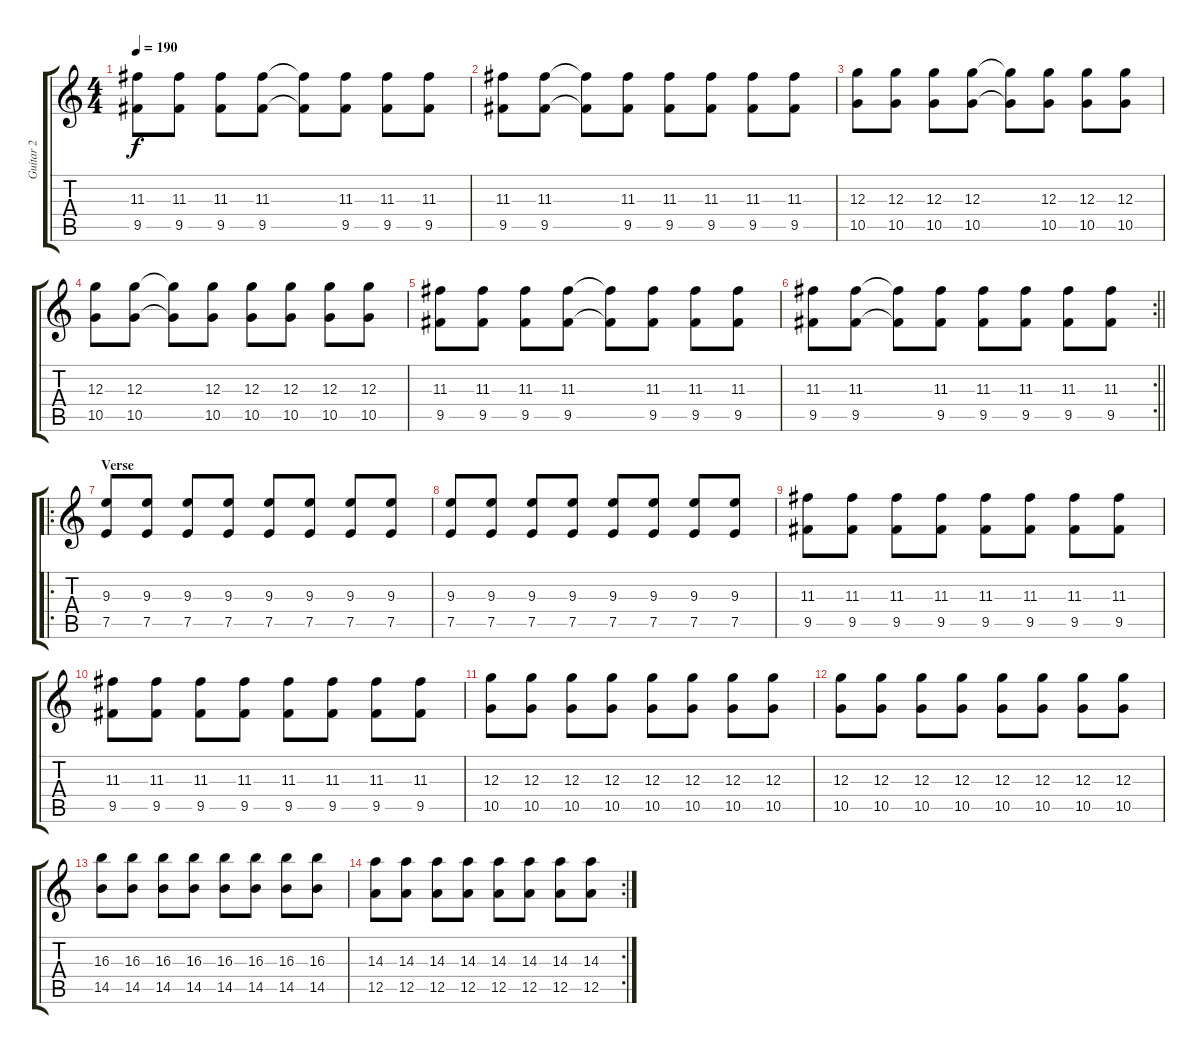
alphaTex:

\track ("Guitar 2" "Guitar 2") {instrument distortionguitar}
\staff {score tabs}
\tuning (E4 B3 G3 D3 A2 D2) {hide}
\ts (4 4)
\tempo 190
\clef g2
\ks c
(11.3 9.5).8{dy f} (11.3 9.5).8 (11.3 9.5).8 (11.3 9.5).8 (11.3{t} 9.5{t}).8 (11.3 9.5).8 (11.3 9.5).8 (11.3 9.5).8 |
(11.3 9.5).8 (11.3 9.5).8 (11.3{t} 9.5{t}).8 (11.3 9.5).8 (11.3 9.5).8 (11.3 9.5).8 (11.3 9.5).8 (11.3 9.5).8 |
(12.3 10.5).8{instrument distortionguitar} (12.3 10.5).8 (12.3 10.5).8 (12.3 10.5).8 (12.3{t} 10.5{t}).8 (12.3 10.5).8 (12.3 10.5).8 (12.3 10.5).8 |
(12.3 10.5).8 (12.3 10.5).8 (12.3{t} 10.5{t}).8 (12.3 10.5).8 (12.3 10.5).8 (12.3 10.5).8 (12.3 10.5).8 (12.3 10.5).8 |
(11.3 9.5).8 (11.3 9.5).8 (11.3 9.5).8 (11.3 9.5).8 (11.3{t} 9.5{t}).8 (11.3 9.5).8 (11.3 9.5).8 (11.3 9.5).8 |
\rc 2
\barLineRight lightlight
(11.3 9.5).8 (11.3 9.5).8 (11.3{t} 9.5{t}).8 (11.3 9.5).8 (11.3 9.5).8 (11.3 9.5).8 (11.3 9.5).8 (11.3 9.5).8 |
\ro
\section ("" "Verse")
(9.3 7.5).8 (9.3 7.5).8 (9.3 7.5).8 (9.3 7.5).8 (9.3 7.5).8 (9.3 7.5).8 (9.3 7.5).8 (9.3 7.5).8 |
(9.3 7.5).8 (9.3 7.5).8 (9.3 7.5).8 (9.3 7.5).8 (9.3 7.5).8 (9.3 7.5).8 (9.3 7.5).8 (9.3 7.5).8 |
(11.3 9.5).8 (11.3 9.5).8 (11.3 9.5).8 (11.3 9.5).8 (11.3 9.5).8 (11.3 9.5).8 (11.3 9.5).8 (11.3 9.5).8 |
(11.3 9.5).8 (11.3 9.5).8 (11.3 9.5).8 (11.3 9.5).8 (11.3 9.5).8 (11.3 9.5).8 (11.3 9.5).8 (11.3 9.5).8 |
(12.3 10.5).8 (12.3 10.5).8 (12.3 10.5).8 (12.3 10.5).8 (12.3 10.5).8 (12.3 10.5).8 (12.3 10.5).8 (12.3 10.5).8 |
(12.3 10.5).8 (12.3 10.5).8 (12.3 10.5).8 (12.3 10.5).8 (12.3 10.5).8 (12.3 10.5).8 (12.3 10.5).8 (12.3 10.5).8 |
(16.3 14.5).8 (16.3 14.5).8 (16.3 14.5).8 (16.3 14.5).8 (16.3 14.5).8 (16.3 14.5).8 (16.3 14.5).8 (16.3 14.5).8 |
\rc 2
(14.3 12.5).8 (14.3 12.5).8 (14.3 12.5).8 (14.3 12.5).8 (14.3 12.5).8 (14.3 12.5).8 (14.3 12.5).8 (14.3 12.5).8
